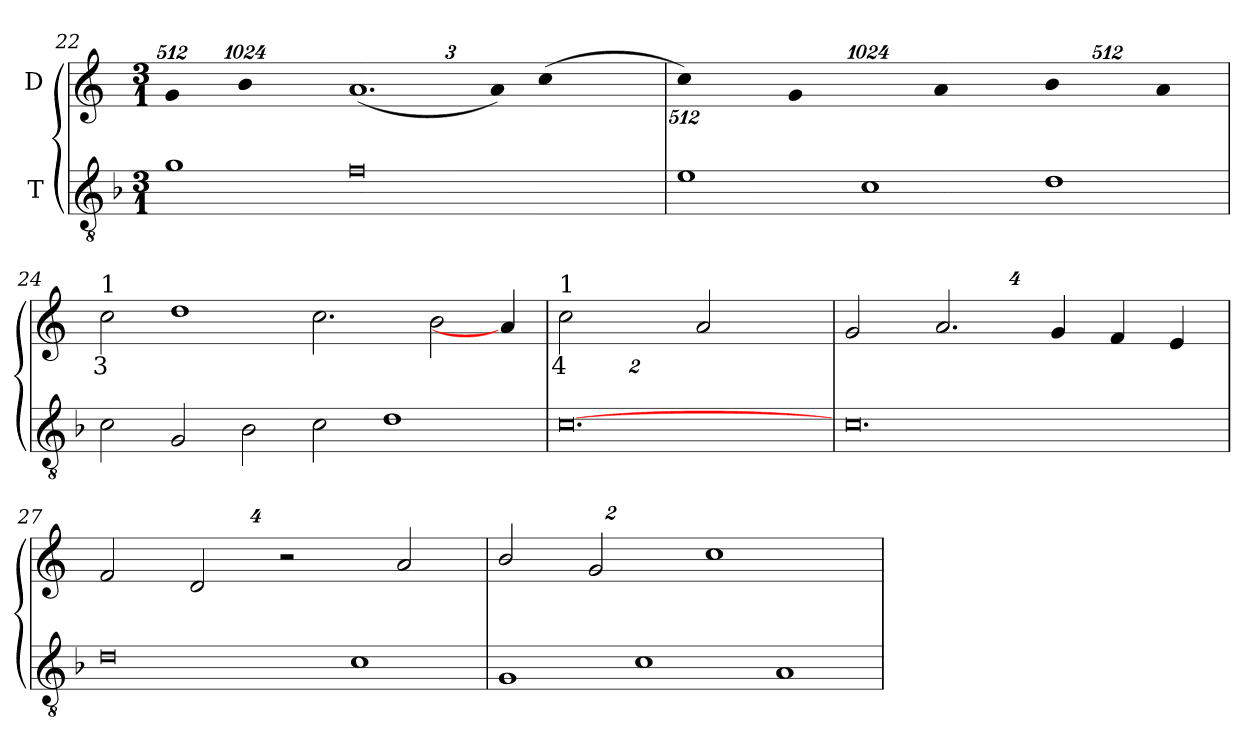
**kern	**kern
*part2	*part1
*staff2	*staff1
*I"T	*I"D
*clefGv2	*clefG2
*ITrd7c12	*
*k[b-]	*k[]
*F:	*C:
*M3/1	*M3/1
*	*Xbrackettup
=22	=22
!	!LO:N:vis=2
1Gi\	1024%341gi/
!	!LO:N:vis=1
.	1024%683bi/
0Fi\	(3%2.ai/
!	!LO:N:vis=2
.	1024%341ai/)
!	!LO:N:vis=1
.	(1024%683cci\
=23	=23
!	!LO:N:vis=1
1Ei\	512%341cci\)
!	!LO:N:vis=1
.	1024%683gi/
1Ci\	.
!	!LO:N:vis=1
.	1024%683ai/
!	!LO:N:vis=1
1Di\	512%341bi/
!	!LO:N:vis=2
.	512%171ai/
!!LO:LB:g=z
=24	=24
!	!LO:TX:b:cj:t=3
!	!LO:TX:t=1
2Ci\	2cci\
2GGi/	1ddi\
2BB-i\	.
2Ci\	2.cci\
1Di\	.
.	2bi\
.	4ai/]
=25	=25
!	!LO:TX:b:cj:t=4
!	!LO:TX:t=1
[0.Ci\	2%3cci\
.	2%3ai/
=26	=26
0.Ci\	4%3gi/
.	4%3.ai/
.	8%3gi/
.	8%3fi/
.	8%3ei/
=27	=27
0Di\	4%3fi/
.	4%3di/
.	4%3r
1Ci\	.
.	4%3ai/
=28	=28
1GGi/	4%3bi/
.	4%3gi/
1Ci\	.
.	2%3cci\
1AAi/	.
=	=
*-	*-
